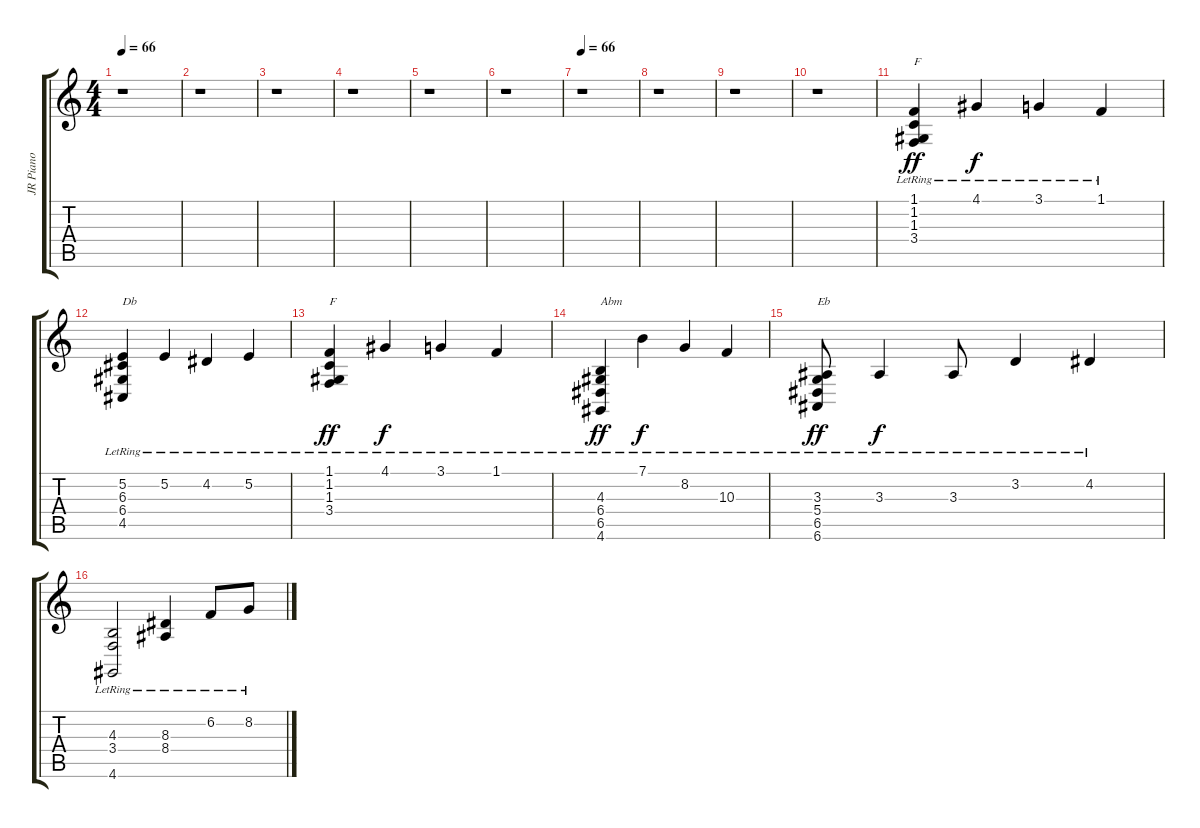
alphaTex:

\track ("JR Piano" "JR Piano") {instrument acousticgrandpiano}
\staff {score tabs}
\tuning (E4 B3 G3 D3 A2 E2) {hide}
\ts (4 4)
\tempo 66
\clef g2
\ks c
r.1{dy f} |
r.1 |
r.1 |
r.1 |
r.1 |
r.1 |
\tempo 66
r.1 |
r.1 |
r.1 |
r.1 |
(1.1{lr} 1.2{lr} 1.3{lr} 3.4{lr}).4{txt "F" dy ff volume 13 balance 8 instrument acousticgrandpiano} 4.1{lr}.4{dy f} 3.1{lr}.4 1.1{lr}.4 |
(5.2{lr} 6.3{lr} 6.4{lr} 4.5{lr}).4{txt "Db"} 5.2{lr}.4 4.2{lr}.4 5.2{lr}.4 |
(1.1{lr} 1.2{lr} 1.3{lr} 3.4{lr}).4{txt "F" dy ff} 4.1{lr}.4{dy f} 3.1{lr}.4 1.1{lr}.4 |
(4.3{lr} 6.4{lr} 6.5{lr} 4.6{lr}).4{txt "Abm" dy ff} 7.1{lr}.4{dy f} 8.2{lr}.4 10.3{lr}.4 |
(3.3{lr} 5.4{lr} 6.5{lr} 6.6{lr}).8{txt "Eb" dy ff} 3.3{lr}.4{dy f} 3.3{lr}.8 3.2{lr}.4 4.2{lr}.4 |
(4.3{lr} 3.4{lr} 4.6{lr}).2 (8.3{lr} 8.4{lr}).4 6.2{lr}.8 8.2{lr}.8
